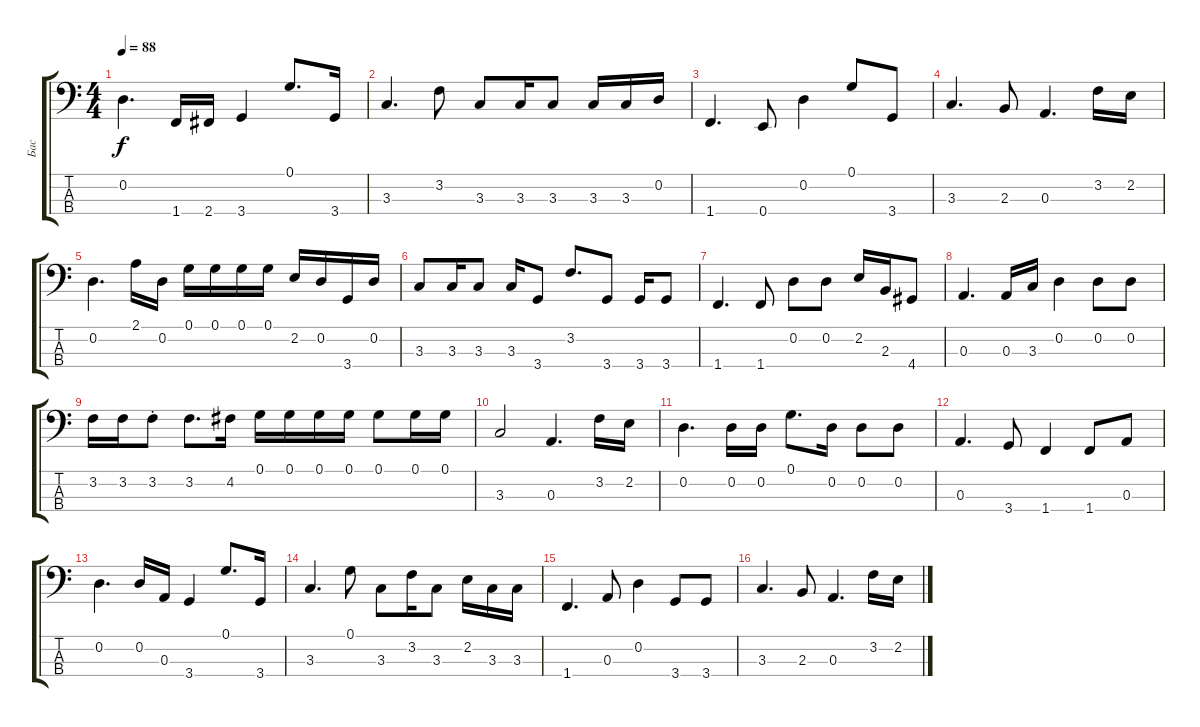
\track ("Бас" "Бас") {instrument electricbassfinger}
\staff {score tabs}
\tuning (G2 D2 A1 E1) {hide}
\ts (4 4)
\tempo 88
\clef f4
\ks c
0.2.4{d dy f} 1.4.16 2.4.16 3.4.4 0.1.8{d} 3.4.16 |
3.3.4{d} 3.2.8 3.3.8 3.3.16 3.3.8 3.3.16 3.3.16 0.2.16 |
1.4.4{d} 0.4.8 0.2.4 0.1.8 3.4.8 |
3.3.4{d} 2.3.8 0.3.4{d} 3.2.16 2.2.16 |
0.2.4{d} 2.1.16 0.2.16 0.1.16 0.1.16 0.1.16 0.1.16 2.2.16 0.2.16 3.4.16 0.2.16 |
3.3.8 3.3.16 3.3.8 3.3.16 3.4.8 3.2.8{d} 3.4.8 3.4.16 3.4.8 |
1.4.4{d} 1.4.8 0.2.8 0.2.8 2.2.16 2.3.16 4.4.8 |
0.3.4{d} 0.3.16 3.3.16 0.2.4 0.2.8 0.2.8 |
3.2.16 3.2.16 3.2{st}.8 3.2.8{d} 4.2.16 0.1.16 0.1.16 0.1.16 0.1.16 0.1.8 0.1.16 0.1.16 |
3.3.2 0.3.4{d} 3.2.16 2.2.16 |
0.2.4{d} 0.2.16 0.2.16 0.1.8{d} 0.2.16 0.2.8 0.2.8 |
0.3.4{d} 3.4.8 1.4.4 1.4.8 0.3.8 |
0.2.4{d} 0.2.16 0.3.16 3.4.4 0.1.8{d} 3.4.16 |
3.3.4{d} 0.1.8 3.3.8 3.2.16 3.3.8 2.2.16 3.3.16 3.3.16 |
1.4.4{d} 0.3.8 0.2.4 3.4.8 3.4.8 |
3.3.4{d} 2.3.8 0.3.4{d} 3.2.16 2.2.16
